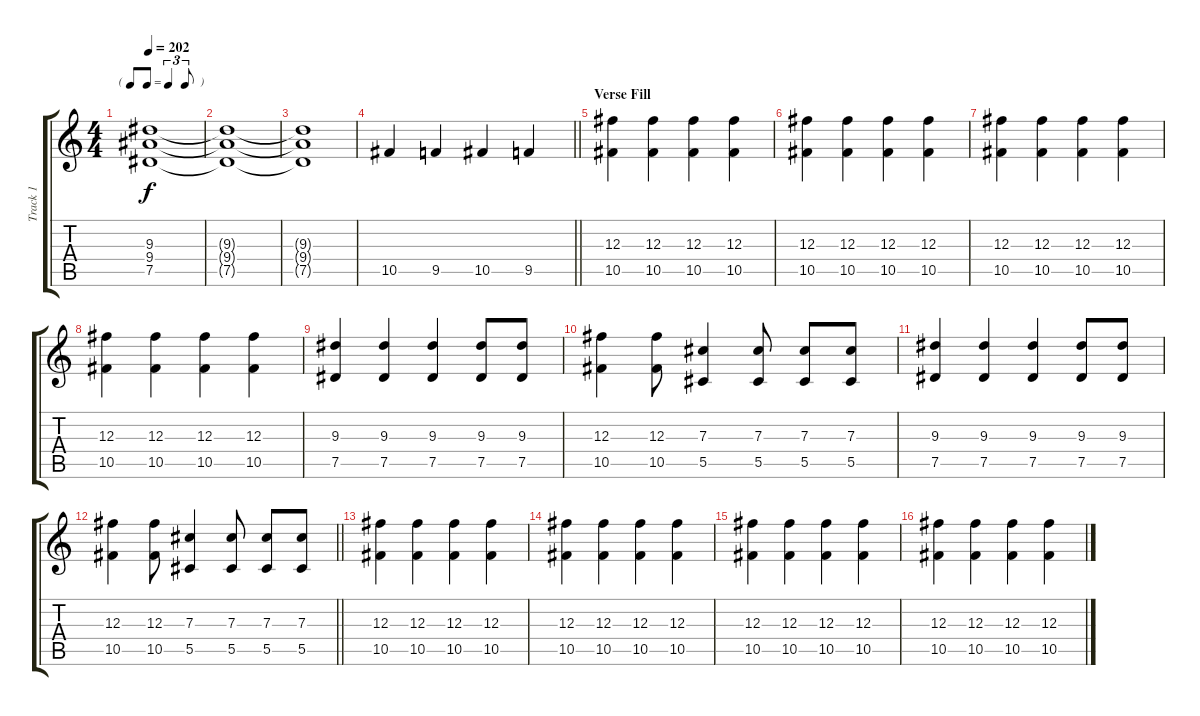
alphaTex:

\track ("Track 1" "Track 1") {instrument distortionguitar}
\staff {score tabs}
\tuning (Eb4 Bb3 Gb3 Db3 Ab2 Eb2) {hide}
\ts (4 4)
\tf triplet8th
\tempo 202
\clef g2
\ks c
(9.3 9.4 7.5).1{dy f} |
(9.3{t} 9.4{t} 7.5{t}).1 |
(9.3{t} 9.4{t} 7.5{t}).1 |
\barLineRight lightlight
10.5.4 9.5.4 10.5.4 9.5.4 |
\section ("" "Verse Fill")
(12.3 10.5).4 (12.3 10.5).4 (12.3 10.5).4 (12.3 10.5).4 |
(12.3 10.5).4 (12.3 10.5).4 (12.3 10.5).4 (12.3 10.5).4 |
(12.3 10.5).4 (12.3 10.5).4 (12.3 10.5).4 (12.3 10.5).4 |
(12.3 10.5).4 (12.3 10.5).4 (12.3 10.5).4 (12.3 10.5).4 |
(9.3 7.5).4 (9.3 7.5).4 (9.3 7.5).4 (9.3 7.5).8 (9.3 7.5).8 |
(12.3 10.5).4 (12.3 10.5).8 (7.3 5.5).4 (7.3 5.5).8 (7.3 5.5).8 (7.3 5.5).8 |
(9.3 7.5).4 (9.3 7.5).4 (9.3 7.5).4 (9.3 7.5).8 (9.3 7.5).8 |
\barLineRight lightlight
(12.3 10.5).4 (12.3 10.5).8 (7.3 5.5).4 (7.3 5.5).8 (7.3 5.5).8 (7.3 5.5).8 |
(12.3 10.5).4 (12.3 10.5).4 (12.3 10.5).4 (12.3 10.5).4 |
(12.3 10.5).4 (12.3 10.5).4 (12.3 10.5).4 (12.3 10.5).4 |
(12.3 10.5).4 (12.3 10.5).4 (12.3 10.5).4 (12.3 10.5).4 |
(12.3 10.5).4 (12.3 10.5).4 (12.3 10.5).4 (12.3 10.5).4
